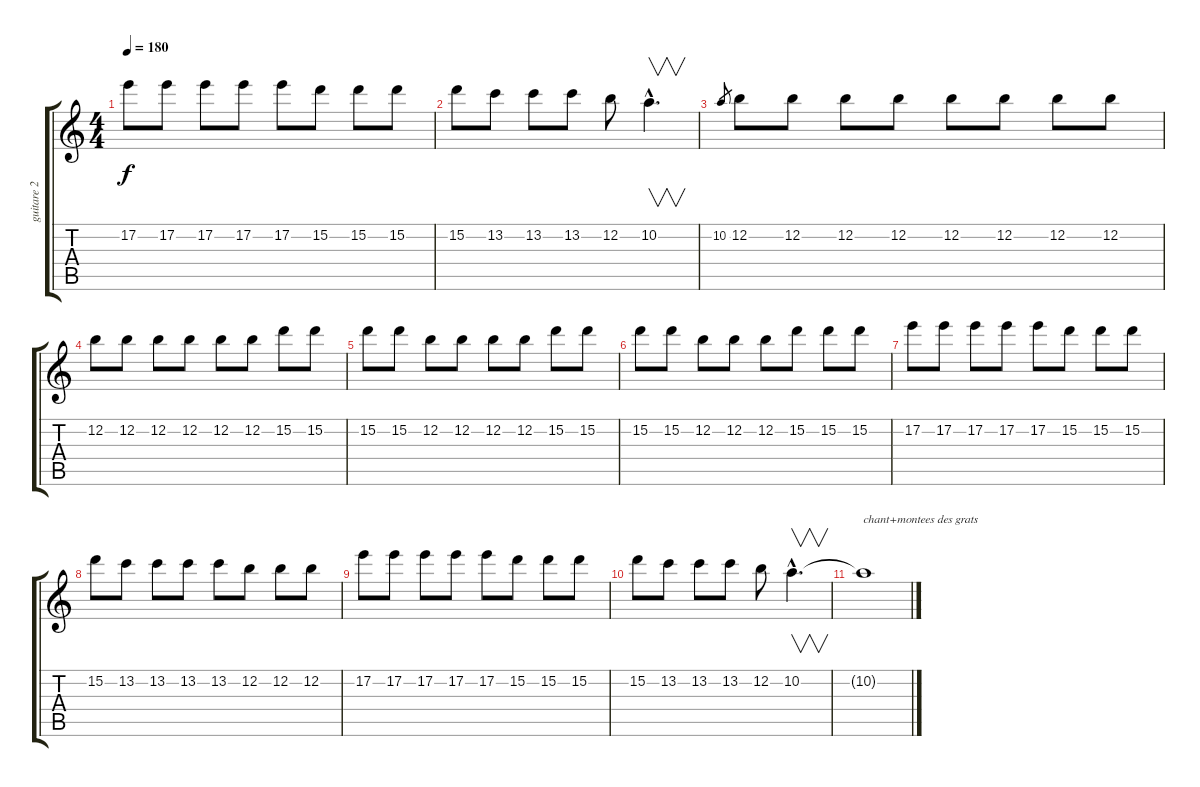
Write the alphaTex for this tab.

\track ("guitare 2" "guitare 2") {instrument distortionguitar}
\staff {score tabs}
\tuning (E4 B3 G3 D3 A2 D2) {hide}
\ts (4 4)
\tempo 180
\clef g2
\ks c
17.2.8{dy f} 17.2.8 17.2.8 17.2.8 17.2.8 15.2.8 15.2.8 15.2.8 |
15.2.8 13.2.8 13.2.8 13.2.8 12.2.8 10.2{hac}.4{v d} |
10.2.8{gr} 12.2.8 12.2.8 12.2.8 12.2.8 12.2.8 12.2.8 12.2.8 12.2.8 |
12.2.8 12.2.8 12.2.8 12.2.8 12.2.8 12.2.8 15.2.8 15.2.8 |
15.2.8 15.2.8 12.2.8 12.2.8 12.2.8 12.2.8 15.2.8 15.2.8 |
15.2.8 15.2.8 12.2.8 12.2.8 12.2.8 15.2.8 15.2.8 15.2.8 |
17.2.8 17.2.8 17.2.8 17.2.8 17.2.8 15.2.8 15.2.8 15.2.8 |
15.2.8 13.2.8 13.2.8 13.2.8 13.2.8 12.2.8 12.2.8 12.2.8 |
17.2.8 17.2.8 17.2.8 17.2.8 17.2.8 15.2.8 15.2.8 15.2.8 |
15.2.8 13.2.8 13.2.8 13.2.8 12.2.8 10.2{hac}.4{v d} |
10.2{t}.1{txt "chant+montees des grats"}
